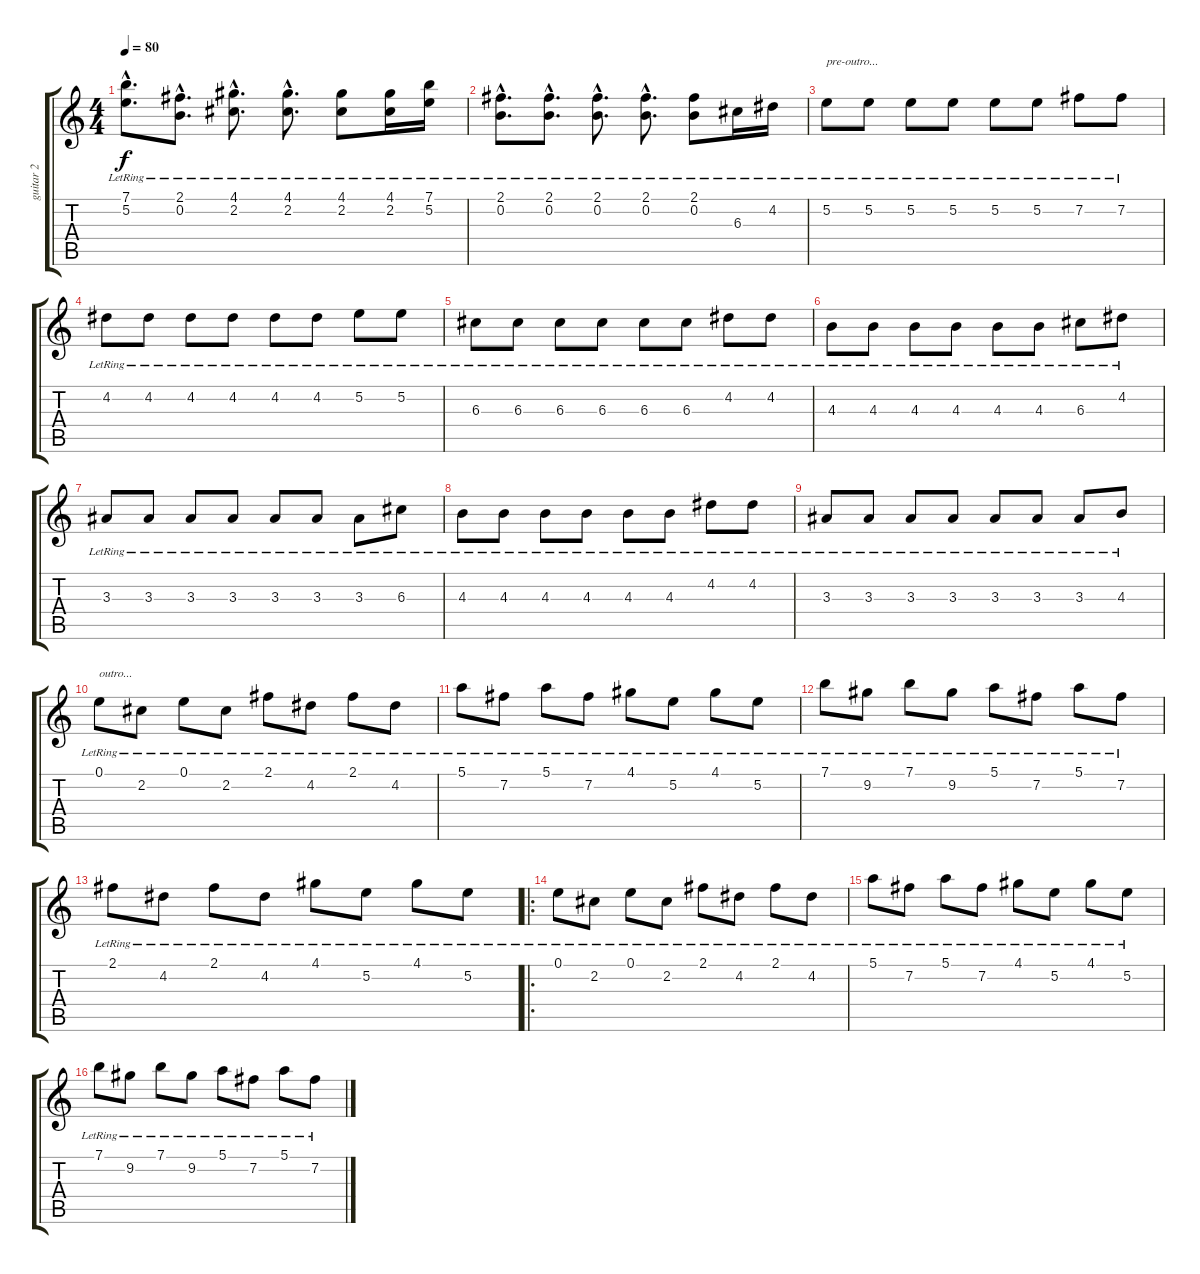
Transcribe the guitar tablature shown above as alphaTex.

\track ("guitar 2" "guitar 2") {instrument electricguitarjazz}
\staff {score tabs}
\tuning (E4 B3 G3 D3 A2 E2) {hide}
\ts (4 4)
\tempo 80
\clef g2
\ks c
(7.1{hac lr} 5.2{hac lr}).8{d dy f} (2.1{hac lr} 0.2{hac lr}).8{d} (4.1{hac lr} 2.2{hac lr}).8{d} (4.1{hac lr} 2.2{hac lr}).8{d} (4.1{lr} 2.2{lr}).8 (4.1{lr} 2.2{lr}).16 (7.1{lr} 5.2{lr}).16 |
(2.1{hac lr} 0.2{hac lr}).8{d} (2.1{hac lr} 0.2{hac lr}).8{d} (2.1{hac lr} 0.2{hac lr}).8{d} (2.1{hac lr} 0.2{hac lr}).8{d} (2.1{lr} 0.2{lr}).8 6.3{lr}.16 4.2{lr}.16 |
5.2{lr}.8{txt "pre-outro..."} 5.2{lr}.8 5.2{lr}.8 5.2{lr}.8 5.2{lr}.8 5.2{lr}.8 7.2{lr}.8 7.2{lr}.8 |
4.2{lr}.8 4.2{lr}.8 4.2{lr}.8 4.2{lr}.8 4.2{lr}.8 4.2{lr}.8 5.2{lr}.8 5.2{lr}.8 |
6.3{lr}.8 6.3{lr}.8 6.3{lr}.8 6.3{lr}.8 6.3{lr}.8 6.3{lr}.8 4.2{lr}.8 4.2{lr}.8 |
4.3{lr}.8 4.3{lr}.8 4.3{lr}.8 4.3{lr}.8 4.3{lr}.8 4.3{lr}.8 6.3{lr}.8 4.2{lr}.8 |
3.3{lr}.8 3.3{lr}.8 3.3{lr}.8 3.3{lr}.8 3.3{lr}.8 3.3{lr}.8 3.3{lr}.8 6.3{lr}.8 |
4.3{lr}.8 4.3{lr}.8 4.3{lr}.8 4.3{lr}.8 4.3{lr}.8 4.3{lr}.8 4.2{lr}.8 4.2{lr}.8 |
3.3{lr}.8 3.3{lr}.8 3.3{lr}.8 3.3{lr}.8 3.3{lr}.8 3.3{lr}.8 3.3{lr}.8 4.3{lr}.8 |
0.1{lr}.8{txt "outro..."} 2.2{lr}.8 0.1{lr}.8 2.2{lr}.8 2.1{lr}.8 4.2{lr}.8 2.1{lr}.8 4.2{lr}.8 |
5.1{lr}.8 7.2{lr}.8 5.1{lr}.8 7.2{lr}.8 4.1{lr}.8 5.2{lr}.8 4.1{lr}.8 5.2{lr}.8 |
7.1{lr}.8 9.2{lr}.8 7.1{lr}.8 9.2{lr}.8 5.1{lr}.8 7.2{lr}.8 5.1{lr}.8 7.2{lr}.8 |
2.1{lr}.8 4.2{lr}.8 2.1{lr}.8 4.2{lr}.8 4.1{lr}.8 5.2{lr}.8 4.1{lr}.8 5.2{lr}.8 |
\ro
0.1{lr}.8 2.2{lr}.8 0.1{lr}.8 2.2{lr}.8 2.1{lr}.8 4.2{lr}.8 2.1{lr}.8 4.2{lr}.8 |
5.1{lr}.8 7.2{lr}.8 5.1{lr}.8 7.2{lr}.8 4.1{lr}.8 5.2{lr}.8 4.1{lr}.8 5.2{lr}.8 |
7.1{lr}.8 9.2{lr}.8 7.1{lr}.8 9.2{lr}.8 5.1{lr}.8 7.2{lr}.8 5.1{lr}.8 7.2{lr}.8
